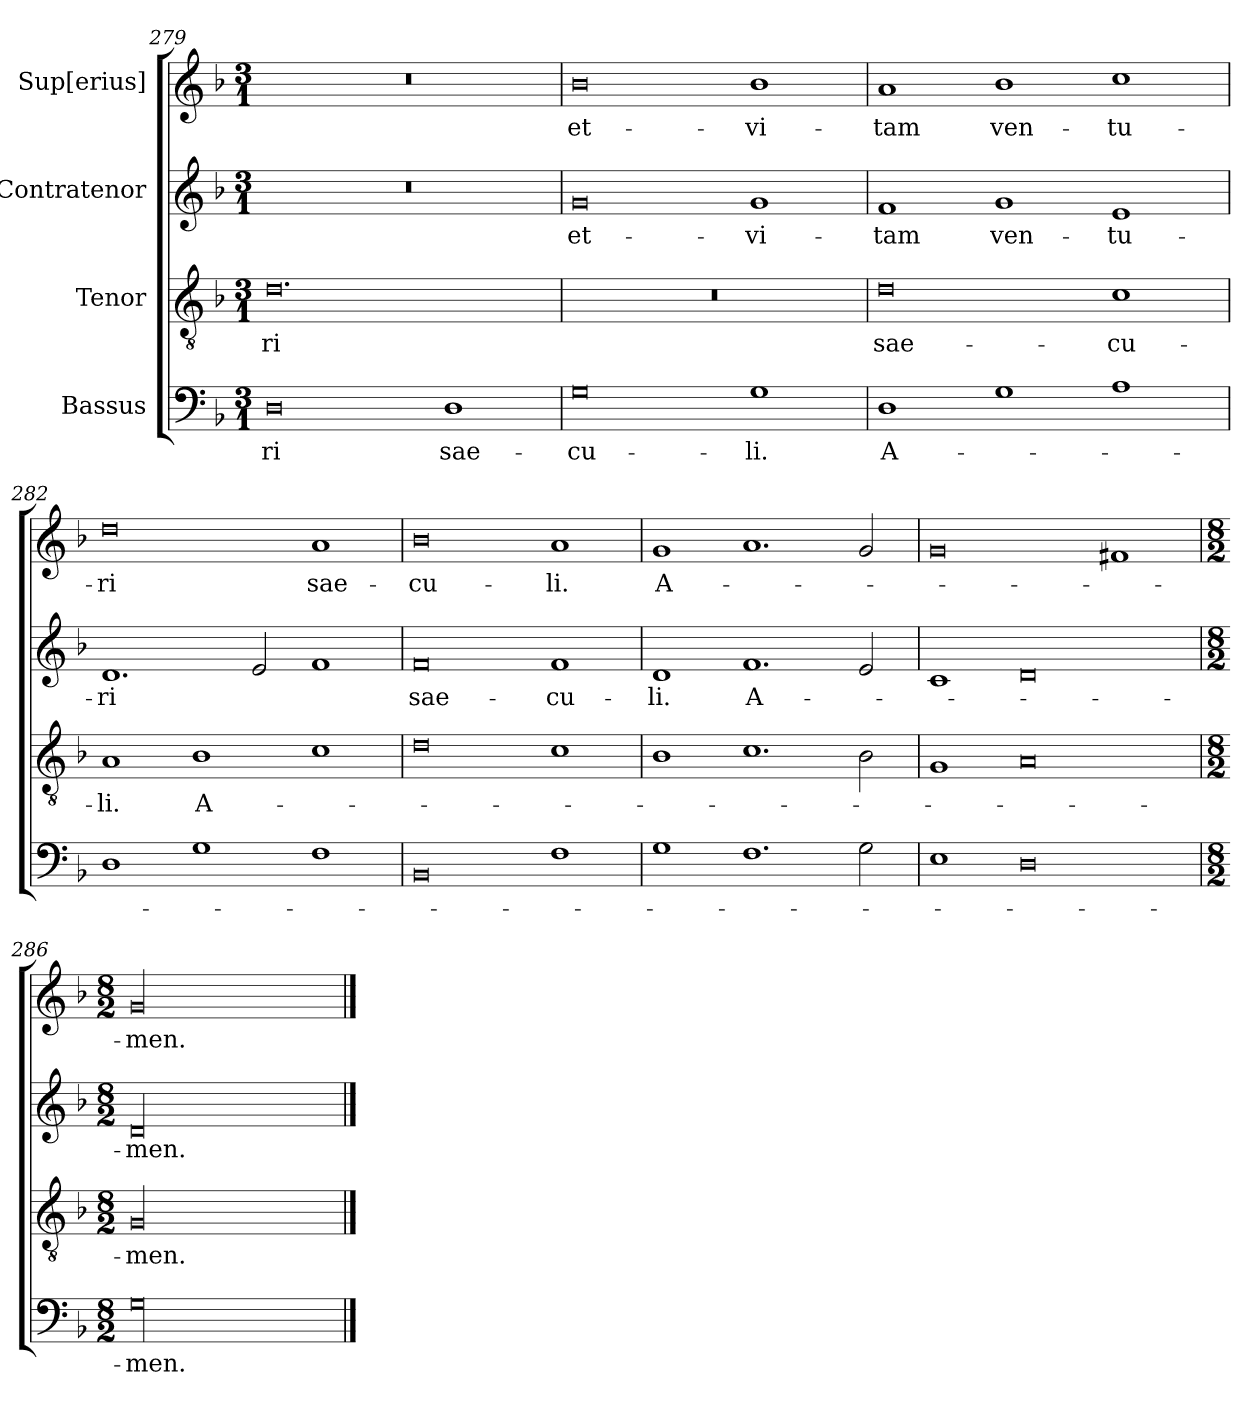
**kern	**text	**kern	**text	**kern	**text	**kern	**text
*part4	*part4	*part3	*part3	*part2	*part2	*part1	*part1
*staff4	*staff4	*staff3	*staff3	*staff2	*staff2	*staff1	*staff1
*I"Bassus	*	*I"Tenor	*	*I"Contratenor	*	*I"Sup[erius]	*
*clefF4	*	*clefGv2	*	*clefG2	*	*clefG2	*
*k[b-]	*	*k[b-]	*	*k[b-]	*	*k[b-]	*
*M3/1	*	*M3/1	*	*M3/1	*	*M3/1	*
=279	=279	=279	=279	=279	=279	=279	=279
0D\	-ri	0.d\	-ri	0.r	.	0.r	.
1D\	sae-	.	.	.	.	.	.
=280	=280	=280	=280	=280	=280	=280	=280
0G\	-cu-	0.r	.	0g/	et-	0b-\	et-
1G\	-li.	.	.	1g/	vi-	1b-\	vi-
=281	=281	=281	=281	=281	=281	=281	=281
1D\	A-	0d\	sae-	1f/	-tam	1a/	-tam
1G\	.	.	.	1g/	ven-	1b-\	ven-
1A\	.	1c\	-cu-	1e/	-tu-	1cc\	-tu-
=282	=282	=282	=282	=282	=282	=282	=282
1D\	.	1A/	-li.	1.d/	-ri	0dd\	-ri
1G\	.	1B-\	A-	.	.	.	.
.	.	.	.	2e/	.	.	.
1F\	.	1c\	.	1f/	.	1a/	sae-
=283	=283	=283	=283	=283	=283	=283	=283
0BB-/	.	0d\	.	0f/	sae-	0b-\	-cu-
1F\	.	1c\	.	1f/	-cu-	1a/	-li.
=284	=284	=284	=284	=284	=284	=284	=284
1G\	.	1B-\	.	1d/	-li.	1g/	A-
1.F\	.	1.c\	.	1.f/	A-	1.a/	.
2G\	.	2B-\	.	2e/	.	2g/	.
=285	=285	=285	=285	=285	=285	=285	=285
1E\	.	1G/	.	1c/	.	0g/	.
0D\	.	0A/	.	0d/	.	.	.
.	.	.	.	.	.	1f#X/	.
=286	=286	=286	=286	=286	=286	=286	=286
*M8/2	*	*M8/2	*	*M8/2	*	*M8/2	*
00G\	-men.	00G/	-men.	00d/	-men.	00g/	-men.
==	==	==	==	==	==	==	==
*-	*-	*-	*-	*-	*-	*-	*-
